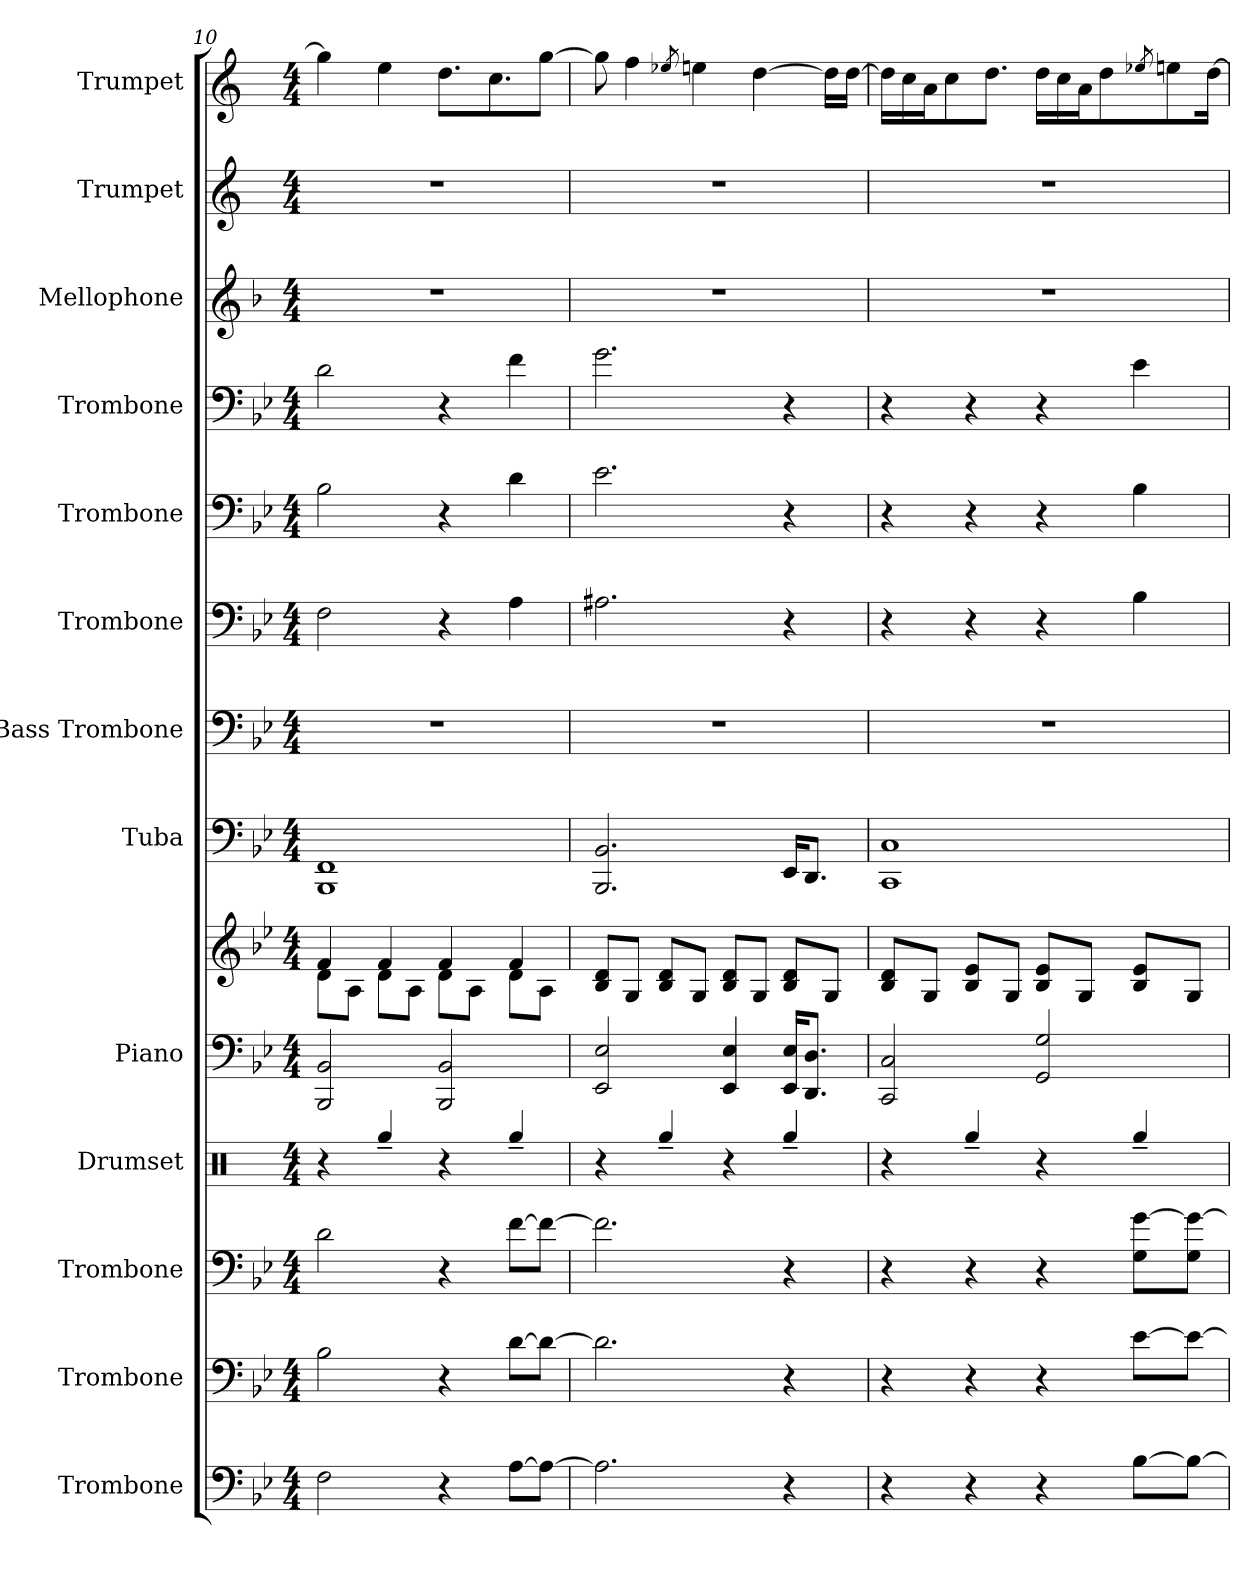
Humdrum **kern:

**kern	**kern	**kern	**kern	**kern	**kern	**kern	**kern	**kern	**kern	**kern	**kern	**kern	**kern
*part13	*part12	*part11	*part10	*part9	*part9	*part8	*part7	*part6	*part5	*part4	*part3	*part2	*part1
*staff14	*staff13	*staff12	*staff11	*staff10	*staff9	*staff8	*staff7	*staff6	*staff5	*staff4	*staff3	*staff2	*staff1
*I"Trombone	*I"Trombone	*I"Trombone	*I"Drumset	*I"Piano	*	*I"Tuba	*I"Bass Trombone	*I"Trombone	*I"Trombone	*I"Trombone	*I"Mellophone	*I"Trumpet	*I"Trumpet
*I'Tbn.	*I'Tbn.	*I'Tbn.	*I'D	*I'P	*	*I'U	*I'B	*I'T	*I'T	*I'T	*I'M	*	*
!!LO:PB:g=z
*clefF4	*clefF4	*clefF4	*clefX	*clefF4	*clefG2	*clefF4	*clefF4	*clefF4	*clefF4	*clefF4	*clefG2	*clefG2	*clefG2
*	*	*	*	*	*	*	*	*	*	*	*ITrd4c7	*ITrd1c2	*ITrd1c2
*k[b-e-]	*k[b-e-]	*k[b-e-]	*k[]	*k[b-e-]	*k[b-e-]	*k[b-e-]	*k[b-e-]	*k[b-e-]	*k[b-e-]	*k[b-e-]	*k[b-e-]	*k[b-e-]	*k[b-e-]
*M4/4	*M4/4	*M4/4	*M4/4	*M4/4	*M4/4	*M4/4	*M4/4	*M4/4	*M4/4	*M4/4	*M4/4	*M4/4	*M4/4
=10	=10	=10	=10	=10	=10	=10	=10	=10	=10	=10	=10	=10	=10
*	*	*	*	*	*^	*	*	*	*	*	*	*	*
2F\	2B-\	2d\	4r	2BBB-/ 2BB-/	4f/	8d\L	1BBB- 1FF	1r	2F\	2B-\	2d\	1r	1r	4ff\]
.	.	.	.	.	.	8A\J	.	.	.	.	.	.	.	.
.	.	.	4Rgg~/	.	4f/	8d\L	.	.	.	.	.	.	.	4dd\
.	.	.	.	.	.	8A\J	.	.	.	.	.	.	.	.
4r	4r	4r	4r	2BBB-/ 2BB-/	4f/	8d\L	.	.	4r	4r	4r	.	.	8.cc\L
.	.	.	.	.	.	8A\J	.	.	.	.	.	.	.	.
.	.	.	.	.	.	.	.	.	.	.	.	.	.	8.b-\
[8A\L	[8d\L	[8f\L	4Rgg~/	.	4f/	8d\L	.	.	4A\	4d\	4f\	.	.	.
8A\J_	8d\J_	8f\J_	.	.	.	8A\J	.	.	.	.	.	.	.	[8ff\J
*	*	*	*	*	*v	*v	*	*	*	*	*	*	*	*
=11	=11	=11	=11	=11	=11	=11	=11	=11	=11	=11	=11	=11	=11
2.A\]	2.d\]	2.f\]	4r	2EE-/ 2E-/	8B-/ 8d/L	2.BBB-/ 2.BB-/	1r	2.A#X\	2.e-\	2.g\	1r	1r	8ff\]
.	.	.	.	.	8G/J	.	.	.	.	.	.	.	4ee-\
.	.	.	4Rgg~/	.	8B-/ 8d/L	.	.	.	.	.	.	.	.
.	.	.	.	.	.	.	.	.	.	.	.	.	8qdd-X/
.	.	.	.	.	8G/J	.	.	.	.	.	.	.	4cc\yy 4ddn\
.	.	.	4r	4EE-/ 4E-/	8B-/ 8d/L	.	.	.	.	.	.	.	.
.	.	.	.	.	8G/J	.	.	.	.	.	.	.	[4cc\
4r	4r	4r	4Rgg~/	16EE-/ 16E-/KL	8B-/ 8d/L	16EE-/KL	.	4r	4r	4r	.	.	.
.	.	.	.	8.DD/ 8.D/J	.	8.DD/J	.	.	.	.	.	.	.
.	.	.	.	.	8G/J	.	.	.	.	.	.	.	16cc\LL]
.	.	.	.	.	.	.	.	.	.	.	.	.	[16cc\JJ
=12	=12	=12	=12	=12	=12	=12	=12	=12	=12	=12	=12	=12	=12
4r	4r	4r	4r	2CC/ 2C/	8B-/ 8d/L	1CC 1C	1r	4r	4r	4r	1r	1r	16cc\LL]
.	.	.	.	.	.	.	.	.	.	.	.	.	16b-\
.	.	.	.	.	8G/J	.	.	.	.	.	.	.	16g\J
.	.	.	.	.	.	.	.	.	.	.	.	.	8b-\
4r	4r	4r	4Rgg~/	.	8B-/ 8e-/L	.	.	4r	4r	4r	.	.	.
.	.	.	.	.	.	.	.	.	.	.	.	.	8.cc\J
.	.	.	.	.	8G/J	.	.	.	.	.	.	.	.
4r	4r	4r	4r	2GG/ 2G/	8B-/ 8e-/L	.	.	4r	4r	4r	.	.	16cc\LL
.	.	.	.	.	.	.	.	.	.	.	.	.	16b-\
.	.	.	.	.	8G/J	.	.	.	.	.	.	.	16g\J
.	.	.	.	.	.	.	.	.	.	.	.	.	8cc\
[8B-\L	[8e-\L	8G\ [8g\L	4Rgg~/	.	8B-/ 8e-/L	.	.	4B-\	4B-\	4e-\	.	.	.
.	.	.	.	.	.	.	.	.	.	.	.	.	8qdd-X/
.	.	.	.	.	.	.	.	.	.	.	.	.	8ddn\
8B-\J_	8e-\J_	8G\ 8g\_J	.	.	8G/J	.	.	.	.	.	.	.	.
.	.	.	.	.	.	.	.	.	.	.	.	.	[16cc\Jk
=	=	=	=	=	=	=	=	=	=	=	=	=	=
*-	*-	*-	*-	*-	*-	*-	*-	*-	*-	*-	*-	*-	*-
